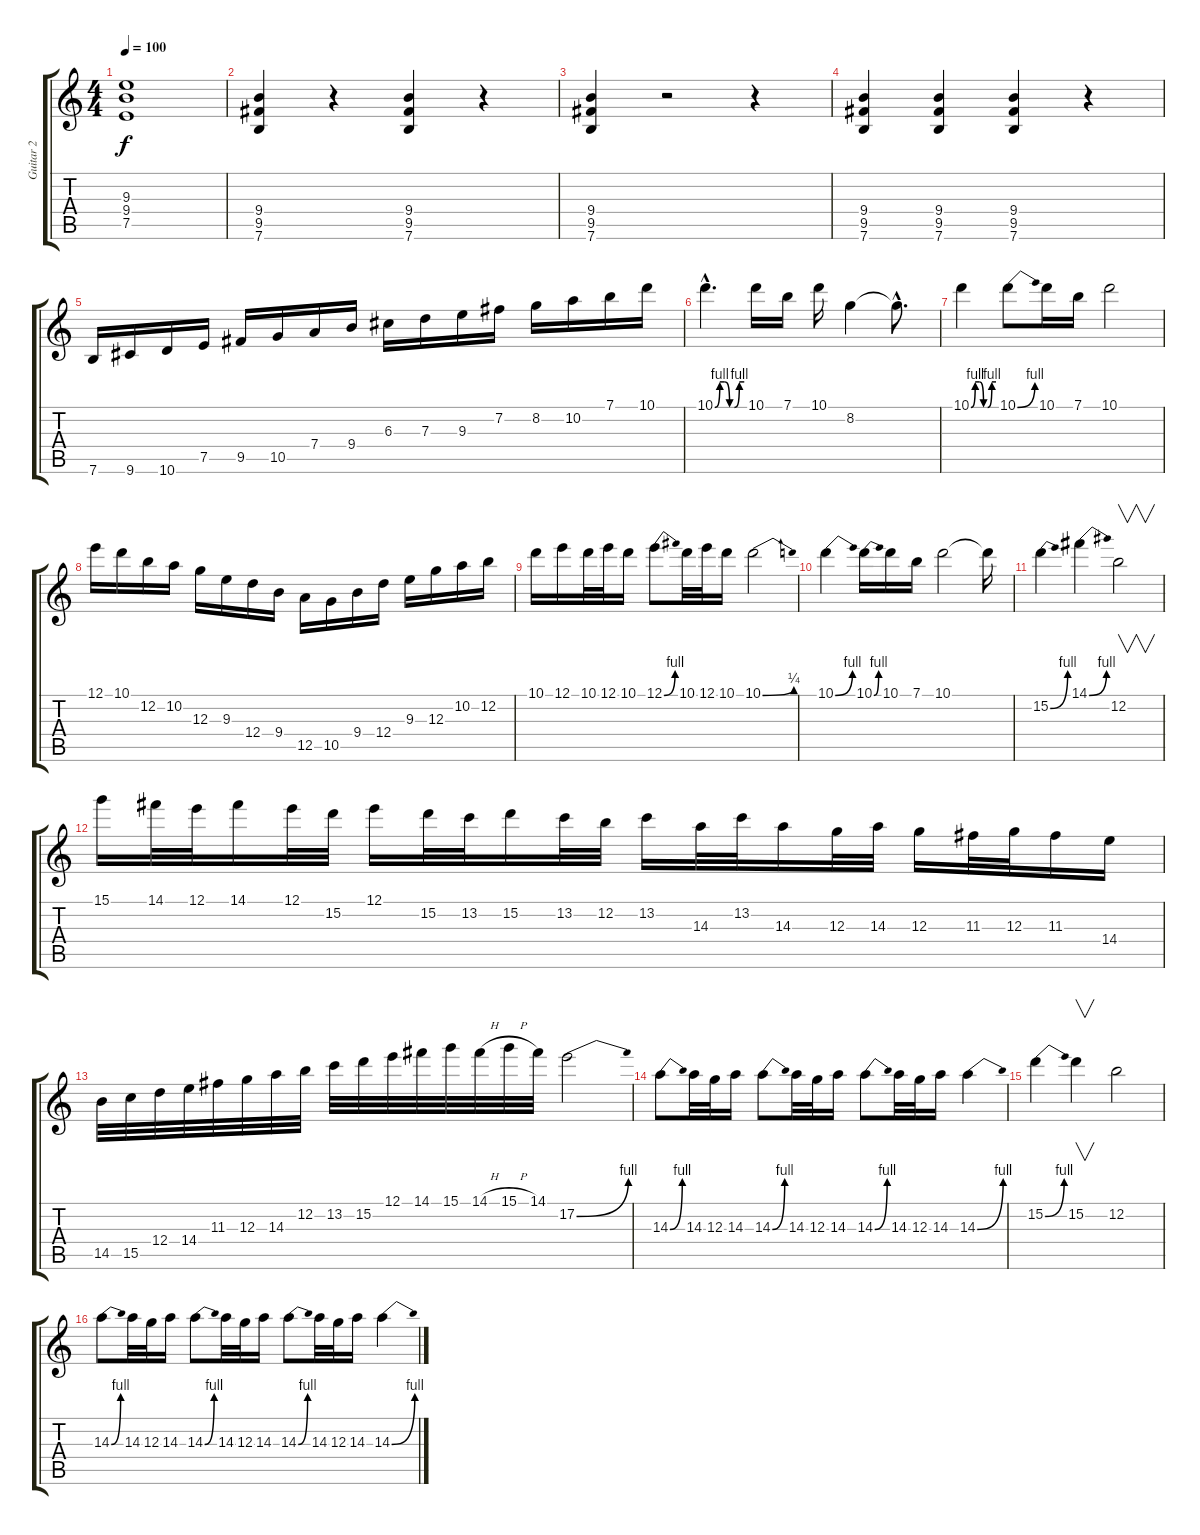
\track ("Guitar 2" "Guitar 2") {instrument distortionguitar}
\staff {score tabs}
\tuning (E4 B3 G3 D3 A2 E2) {hide}
\ts (4 4)
\tempo 100
\clef g2
\ks c
(9.3{t} 9.4{t} 7.5{t}).1{dy f} |
(9.4 9.5 7.6).4 r.4 (9.4 9.5 7.6).4 r.4 |
(9.4 9.5 7.6).4 r.2 r.4 |
(9.4 9.5 7.6).4 (9.4 9.5 7.6).4 (9.4 9.5 7.6).4 r.4 |
7.6.16{volume 16} 9.6.16 10.6.16 7.5.16 9.5.16 10.5.16 7.4.16 9.4.16 6.3.16 7.3.16 9.3.16 7.2.16 8.2.16 10.2.16 7.1.16 10.1.16 |
10.1{be (custom 0 0 10 4 20 4 30 0 40 0 50 4 60 4) hac}.4{d} 10.1.16 7.1.16 10.1.16 8.2.4 8.2{hac t}.8{d} |
10.1{be (custom 0 0 10 4 20 4 30 0 40 0 50 4 60 4)}.4 10.1{be (bend 0 0 60 4)}.8 10.1.16 7.1.16 10.1.2 |
12.1.16 10.1.16 12.2.16 10.2.16 12.3.16 9.3.16 12.4.16 9.4.16 12.5.16 10.5.16 9.4.16 12.4.16 9.3.16 12.3.16 10.2.16 12.2.16 |
10.1.16 12.1.16 10.1.32 12.1.32 10.1.16 12.1{be (bend 0 0 60 4)}.8 10.1.32 12.1.32 10.1.16 10.1{be (bend 0 0 60 1)}.2 |
10.1{be (bend 0 0 60 4)}.4 10.1{be (bend 0 0 60 4)}.16 10.1.16 7.1.16 10.1.2 10.1{t}.16 |
15.2{be (bend 0 0 60 4)}.4 14.1{be (bend 0 0 60 4)}.4 12.2.2{v} |
15.1.16 14.1.32 12.1.32 14.1.16 12.1.32 15.2.32 12.1.16 15.2.32 13.2.32 15.2.16 13.2.32 12.2.32 13.2.16 14.3.32 13.2.32 14.3.16 12.3.32 14.3.32 12.3.16 11.3.32 12.3.32 11.3.16 14.4.16 |
14.5.32 15.5.32 12.4.32 14.4.32 11.3.32 12.3.32 14.3.32 12.2.32 13.2.32 15.2.32 12.1.32 14.1.32 15.1.32 14.1{h}.32 15.1{h}.32 14.1.32 17.2{be (bend 0 0 60 4)}.2 |
14.3{be (bend 0 0 60 4)}.8 14.3.32 12.3.32 14.3.16 14.3{be (bend 0 0 60 4)}.8 14.3.32 12.3.32 14.3.16 14.3{be (bend 0 0 60 4)}.8 14.3.32 12.3.32 14.3.16 14.3{be (bend 0 0 60 4)}.4 |
15.2{be (bend 0 0 60 4)}.4 15.2.4{v} 12.2.2 |
14.3{be (bend 0 0 60 4)}.8 14.3.32 12.3.32 14.3.16 14.3{be (bend 0 0 60 4)}.8 14.3.32 12.3.32 14.3.16 14.3{be (bend 0 0 60 4)}.8 14.3.32 12.3.32 14.3.16 14.3{be (bend 0 0 60 4)}.4
